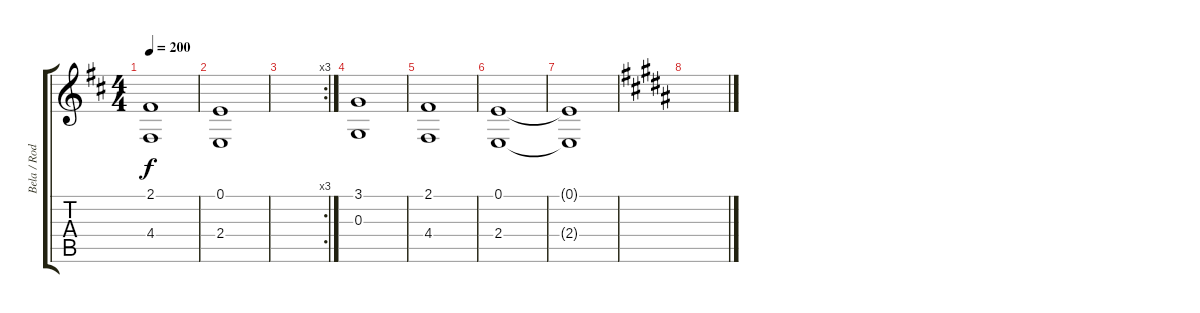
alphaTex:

\track ("Bela / Rod" "Bela / Rod") {instrument lead6voice}
\staff {score tabs}
\tuning (E4 B3 G3 D3 A2 E2) {hide}
\ts (4 4)
\tempo 200
\clef g2
\ks d
(2.1 4.4).1{dy f} |
(0.1 2.4).1 |
\rc 3
|
(3.1 0.3).1 |
(2.1 4.4).1 |
(0.1 2.4).1 |
(0.1{t} 2.4{t}).1 |
\ks b
